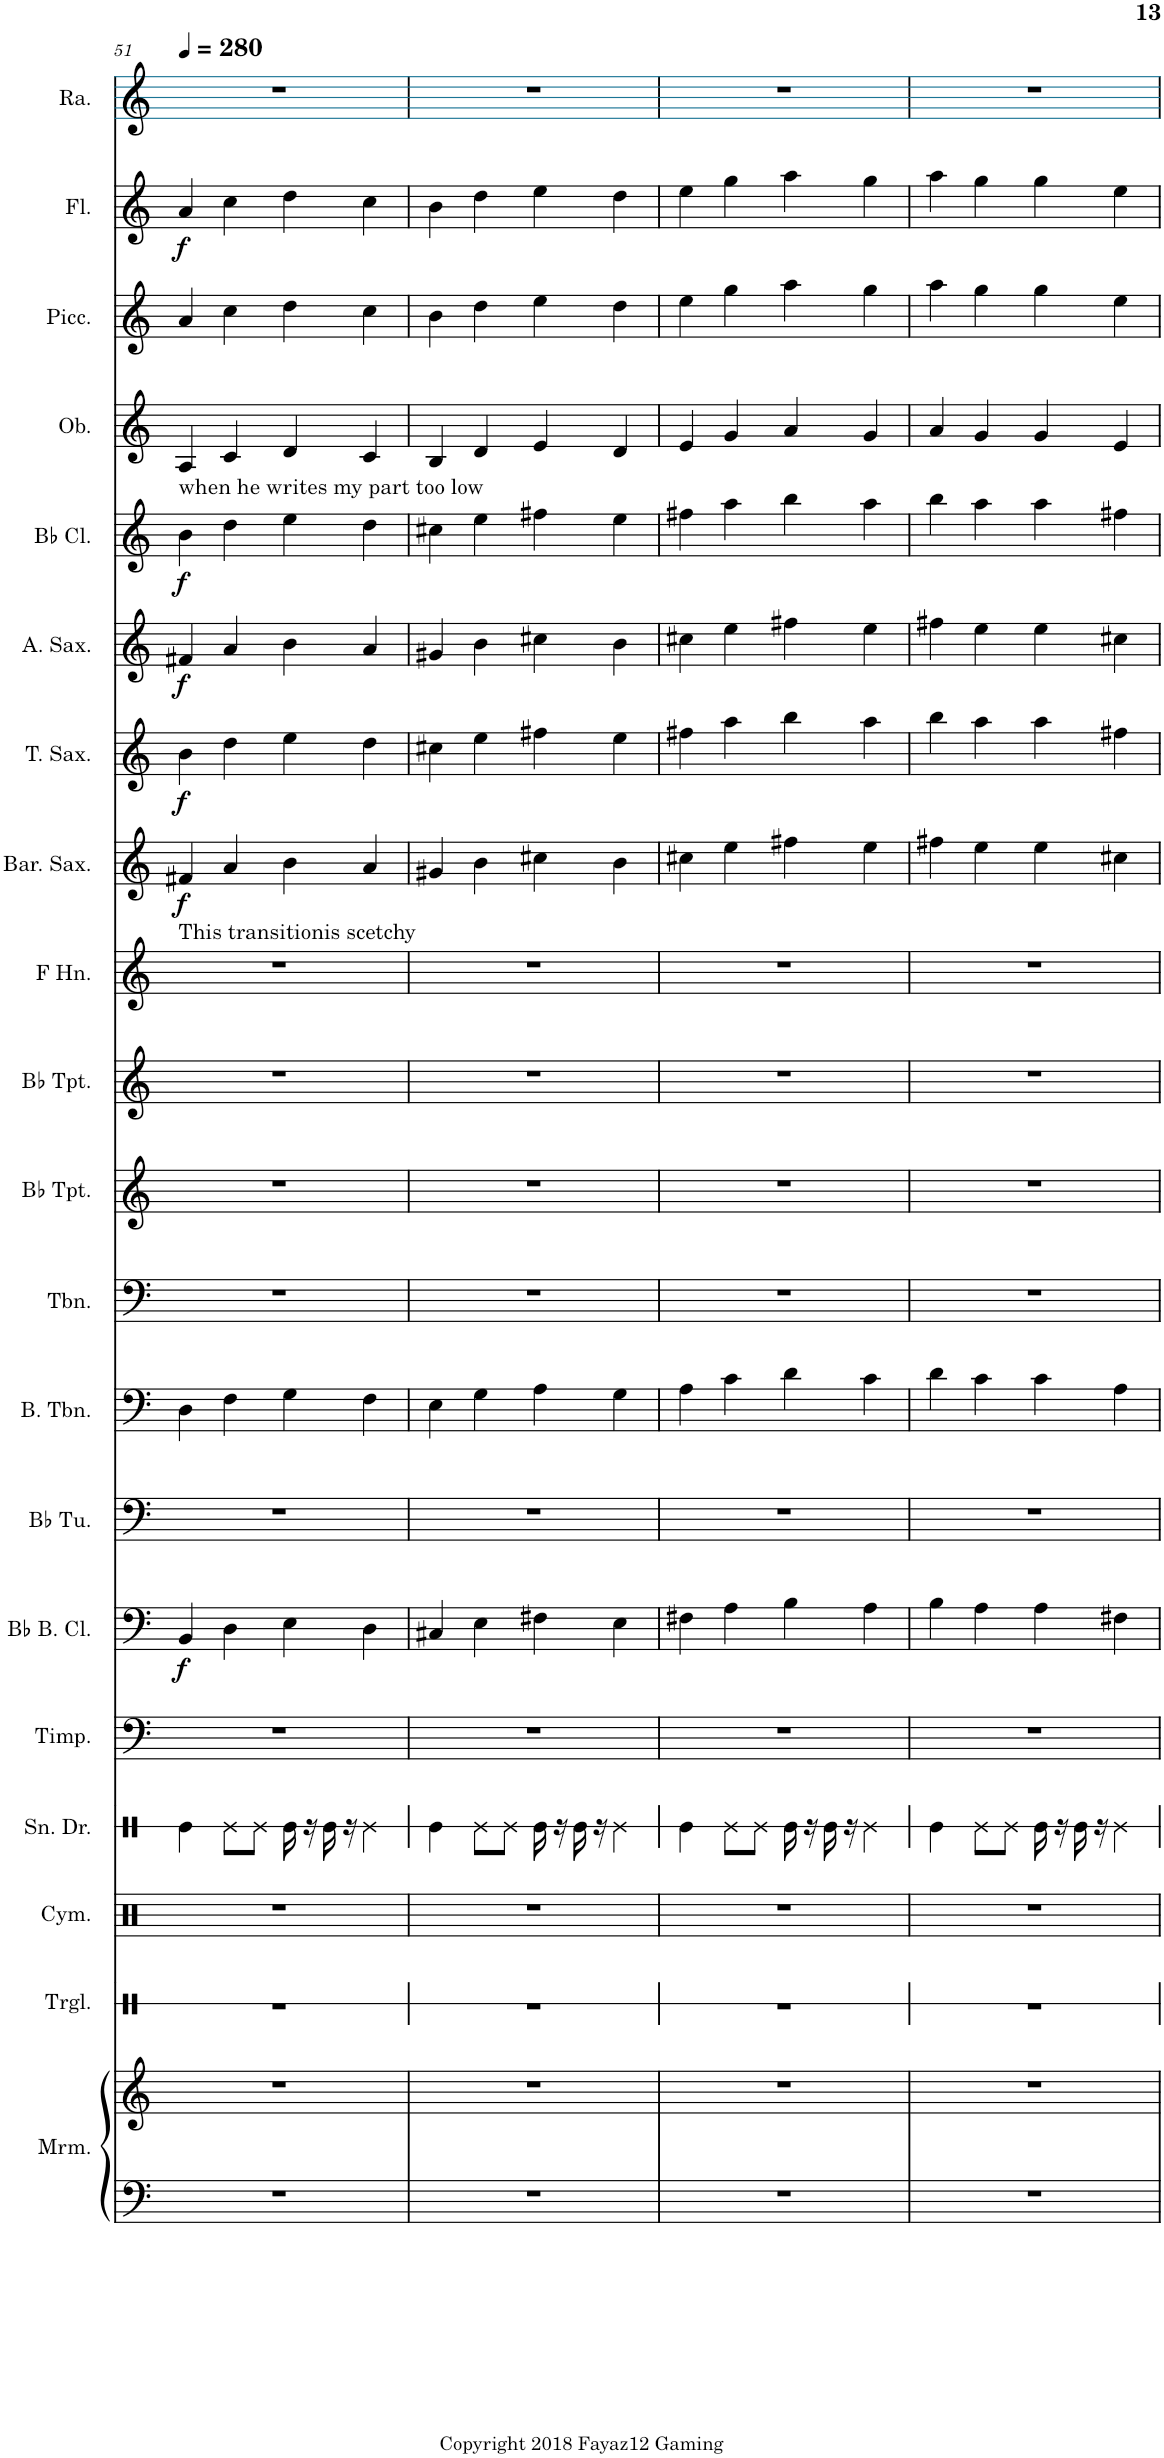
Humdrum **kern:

**kern	**kern	**kern	**kern	**kern	**kern	**kern	**dynam	**kern	**kern	**kern	**kern	**kern	**kern	**kern	**dynam	**kern	**dynam	**kern	**dynam	**kern	**dynam	**kern	**kern	**kern	**dynam	**kern
*part20	*part20	*part19	*part18	*part17	*part16	*part15	*part15	*part14	*part13	*part12	*part11	*part10	*part9	*part8	*part8	*part7	*part7	*part6	*part6	*part5	*part5	*part4	*part3	*part2	*part2	*part1
*staff21	*staff20	*staff19	*staff18	*staff17	*staff16	*staff15	*staff15	*staff14	*staff13	*staff12	*staff11	*staff10	*staff9	*staff8	*staff8	*staff7	*staff7	*staff6	*staff6	*staff5	*staff5	*staff4	*staff3	*staff2	*staff2	*staff1
*I"Marimba	*	*I"Triangle	*I"Cymbals	*I"Snare Drum	*I"Timpani	*I"Bb Bass Clarinet (Bass Clef)	*	*I"Bb Tuba	*I"Bass Trombone	*I"Trombone	*I"Bb Trumpet	*I"Bb Trumpet	*I"Horn in F	*I"Baritone Saxophone	*	*I"Tenor Saxophone	*	*I"Alto Saxophone	*	*I"Bb Clarinet	*	*I"Oboe	*I"Piccolo	*I"Flute	*	*I"Rosalina
*I'Mrm.	*	*I'Trgl.	*I'Cym.	*I'Sn. Dr.	*I'Timp.	*I'Bb B. Cl.	*	*I'Bb Tu.	*I'B. Tbn.	*I'Tbn.	*I'Bb Tpt.	*I'Bb Tpt.	*	*I'Bar. Sax.	*	*I'T. Sax.	*	*I'A. Sax.	*	*I'Bb Cl.	*	*I'Ob.	*I'Picc.	*I'Fl.	*	*I'Ra.
!!LO:PB:g=z
*clefF4	*clefG2	*clefX	*clefX	*clefX	*clefF4	*clefF4	*	*clefF4	*clefF4	*clefF4	*clefG2	*clefG2	*clefG2	*clefG2	*	*clefG2	*	*clefG2	*	*clefG2	*	*clefG2	*clefG2	*clefG2	*	*clefG2
*	*	*	*	*	*	*Trd1c2	*	*	*	*	*Trd1c2	*Trd1c2	*Trd4c7	*Trd12c21	*	*Trd8c14	*	*Trd5c9	*	*Trd1c2	*	*	*Trd-7c-12	*	*	*
*k[]	*k[]	*k[]	*k[]	*k[]	*k[]	*k[]	*	*k[]	*k[]	*k[]	*k[]	*k[]	*k[]	*k[]	*	*k[]	*	*k[]	*	*k[]	*	*k[]	*k[]	*k[]	*	*k[]
*M4/4	*M4/4	*M4/4	*M4/4	*M4/4	*M4/4	*M4/4	*	*M4/4	*M4/4	*M4/4	*M4/4	*M4/4	*M4/4	*M4/4	*	*M4/4	*	*M4/4	*	*M4/4	*	*M4/4	*M4/4	*M4/4	*	*M4/4
*MM280	*MM280	*MM280	*MM280	*MM280	*MM280	*MM280	*	*MM280	*MM280	*MM280	*MM280	*MM280	*MM280	*MM280	*	*MM280	*	*MM280	*	*MM280	*	*MM280	*MM280	*MM280	*	*MM280
=51	=51	=51	=51	=51	=51	=51	=51	=51	=51	=51	=51	=51	=51	=51	=51	=51	=51	=51	=51	=51	=51	=51	=51	=51	=51	=51
!	!	!	!	!	!	!	!	!	!	!	!	!	!	!	!	!	!	!	!	!	!	!LO:TX:b:t=when he writes my part too low	!	!	!	!
!	!	!	!	!	!	!	!	!	!	!	!	!	!	!LO:TX:b:t=This transitionis scetchy	!	!	!	!	!	!	!	!	!	!	!	!
!	!	!	!	!	!	!	!LO:DY:b	!	!	!	!	!	!	!	!LO:DY:b	!	!LO:DY:b	!	!LO:DY:b	!	!LO:DY:b	!	!	!	!LO:DY:b	!
1r	1r	1r	1r	4Re\	1r	4BB/	f	1r	4D\	1r	1r	1r	1r	4f#X/	f	4b\	f	4f#X/	f	4b\	f	4A/	4a/	4a/	f	1r
.	.	.	.	8Re\L	.	4D\	.	.	4F\	.	.	.	.	4a/	.	4dd\	.	4a/	.	4dd\	.	4c/	4cc\	4cc\	.	.
.	.	.	.	8Re\J	.	.	.	.	.	.	.	.	.	.	.	.	.	.	.	.	.	.	.	.	.	.
.	.	.	.	16Re\	.	4E\	.	.	4G\	.	.	.	.	4b\	.	4ee\	.	4b\	.	4ee\	.	4d/	4dd\	4dd\	.	.
.	.	.	.	16r	.	.	.	.	.	.	.	.	.	.	.	.	.	.	.	.	.	.	.	.	.	.
.	.	.	.	16Re\	.	.	.	.	.	.	.	.	.	.	.	.	.	.	.	.	.	.	.	.	.	.
.	.	.	.	16r	.	.	.	.	.	.	.	.	.	.	.	.	.	.	.	.	.	.	.	.	.	.
.	.	.	.	4Re\	.	4D\	.	.	4F\	.	.	.	.	4a/	.	4dd\	.	4a/	.	4dd\	.	4c/	4cc\	4cc\	.	.
=52	=52	=52	=52	=52	=52	=52	=52	=52	=52	=52	=52	=52	=52	=52	=52	=52	=52	=52	=52	=52	=52	=52	=52	=52	=52	=52
1r	1r	1r	1r	4Re\	1r	4C#X/	.	1r	4E\	1r	1r	1r	1r	4g#X/	.	4cc#X\	.	4g#X/	.	4cc#X\	.	4B/	4b\	4b\	.	1r
.	.	.	.	8Re\L	.	4E\	.	.	4G\	.	.	.	.	4b\	.	4ee\	.	4b\	.	4ee\	.	4d/	4dd\	4dd\	.	.
.	.	.	.	8Re\J	.	.	.	.	.	.	.	.	.	.	.	.	.	.	.	.	.	.	.	.	.	.
.	.	.	.	16Re\	.	4F#X\	.	.	4A\	.	.	.	.	4cc#X\	.	4ff#X\	.	4cc#X\	.	4ff#X\	.	4e/	4ee\	4ee\	.	.
.	.	.	.	16r	.	.	.	.	.	.	.	.	.	.	.	.	.	.	.	.	.	.	.	.	.	.
.	.	.	.	16Re\	.	.	.	.	.	.	.	.	.	.	.	.	.	.	.	.	.	.	.	.	.	.
.	.	.	.	16r	.	.	.	.	.	.	.	.	.	.	.	.	.	.	.	.	.	.	.	.	.	.
.	.	.	.	4Re\	.	4E\	.	.	4G\	.	.	.	.	4b\	.	4ee\	.	4b\	.	4ee\	.	4d/	4dd\	4dd\	.	.
=53	=53	=53	=53	=53	=53	=53	=53	=53	=53	=53	=53	=53	=53	=53	=53	=53	=53	=53	=53	=53	=53	=53	=53	=53	=53	=53
1r	1r	1r	1r	4Re\	1r	4F#X\	.	1r	4A\	1r	1r	1r	1r	4cc#X\	.	4ff#X\	.	4cc#X\	.	4ff#X\	.	4e/	4ee\	4ee\	.	1r
.	.	.	.	8Re\L	.	4A\	.	.	4c\	.	.	.	.	4ee\	.	4aa\	.	4ee\	.	4aa\	.	4g/	4gg\	4gg\	.	.
.	.	.	.	8Re\J	.	.	.	.	.	.	.	.	.	.	.	.	.	.	.	.	.	.	.	.	.	.
.	.	.	.	16Re\	.	4B\	.	.	4d\	.	.	.	.	4ff#X\	.	4bb\	.	4ff#X\	.	4bb\	.	4a/	4aa\	4aa\	.	.
.	.	.	.	16r	.	.	.	.	.	.	.	.	.	.	.	.	.	.	.	.	.	.	.	.	.	.
.	.	.	.	16Re\	.	.	.	.	.	.	.	.	.	.	.	.	.	.	.	.	.	.	.	.	.	.
.	.	.	.	16r	.	.	.	.	.	.	.	.	.	.	.	.	.	.	.	.	.	.	.	.	.	.
.	.	.	.	4Re\	.	4A\	.	.	4c\	.	.	.	.	4ee\	.	4aa\	.	4ee\	.	4aa\	.	4g/	4gg\	4gg\	.	.
=54	=54	=54	=54	=54	=54	=54	=54	=54	=54	=54	=54	=54	=54	=54	=54	=54	=54	=54	=54	=54	=54	=54	=54	=54	=54	=54
1r	1r	1r	1r	4Re\	1r	4B\	.	1r	4d\	1r	1r	1r	1r	4ff#X\	.	4bb\	.	4ff#X\	.	4bb\	.	4a/	4aa\	4aa\	.	1r
.	.	.	.	8Re\L	.	4A\	.	.	4c\	.	.	.	.	4ee\	.	4aa\	.	4ee\	.	4aa\	.	4g/	4gg\	4gg\	.	.
.	.	.	.	8Re\J	.	.	.	.	.	.	.	.	.	.	.	.	.	.	.	.	.	.	.	.	.	.
.	.	.	.	16Re\	.	4A\	.	.	4c\	.	.	.	.	4ee\	.	4aa\	.	4ee\	.	4aa\	.	4g/	4gg\	4gg\	.	.
.	.	.	.	16r	.	.	.	.	.	.	.	.	.	.	.	.	.	.	.	.	.	.	.	.	.	.
.	.	.	.	16Re\	.	.	.	.	.	.	.	.	.	.	.	.	.	.	.	.	.	.	.	.	.	.
.	.	.	.	16r	.	.	.	.	.	.	.	.	.	.	.	.	.	.	.	.	.	.	.	.	.	.
.	.	.	.	4Re\	.	4F#X\	.	.	4A\	.	.	.	.	4cc#X\	.	4ff#X\	.	4cc#X\	.	4ff#X\	.	4e/	4ee\	4ee\	.	.
=	=	=	=	=	=	=	=	=	=	=	=	=	=	=	=	=	=	=	=	=	=	=	=	=	=	=
*-	*-	*-	*-	*-	*-	*-	*-	*-	*-	*-	*-	*-	*-	*-	*-	*-	*-	*-	*-	*-	*-	*-	*-	*-	*-	*-
